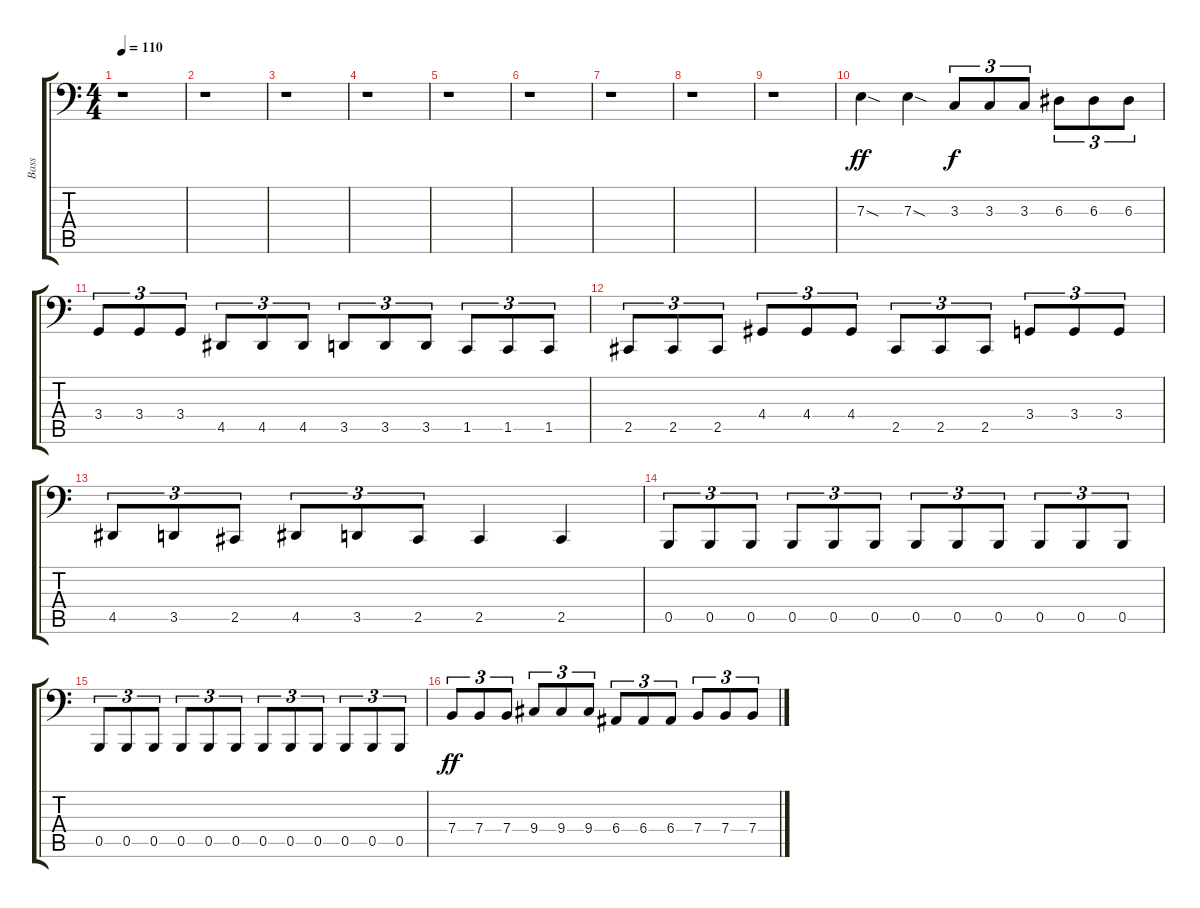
\track ("Bass" "Bass") {instrument electricbasspick}
\staff {score tabs}
\tuning (G2 D2 A1 E1 B0 Gb0) {hide}
\ts (4 4)
\tempo 110
\clef f4
\ks c
r.1{dy ff instrument electricbasspick} |
r.1 |
r.1 |
r.1 |
r.1 |
r.1 |
r.1 |
r.1 |
r.1 |
7.3{sod}.4 7.3{sod}.4 3.3.8{tu (3 2) dy f} 3.3.8{tu (3 2)} 3.3.8{tu (3 2)} 6.3.8{tu (3 2)} 6.3.8{tu (3 2)} 6.3.8{tu (3 2)} |
3.4.8{tu (3 2)} 3.4.8{tu (3 2)} 3.4.8{tu (3 2)} 4.5.8{tu (3 2)} 4.5.8{tu (3 2)} 4.5.8{tu (3 2)} 3.5.8{tu (3 2)} 3.5.8{tu (3 2)} 3.5.8{tu (3 2)} 1.5.8{tu (3 2)} 1.5.8{tu (3 2)} 1.5.8{tu (3 2)} |
2.5.8{tu (3 2)} 2.5.8{tu (3 2)} 2.5.8{tu (3 2)} 4.4.8{tu (3 2)} 4.4.8{tu (3 2)} 4.4.8{tu (3 2)} 2.5.8{tu (3 2)} 2.5.8{tu (3 2)} 2.5.8{tu (3 2)} 3.4.8{tu (3 2)} 3.4.8{tu (3 2)} 3.4.8{tu (3 2)} |
4.5.8{tu (3 2)} 3.5.8{tu (3 2)} 2.5.8{tu (3 2)} 4.5.8{tu (3 2)} 3.5.8{tu (3 2)} 2.5.8{tu (3 2)} 2.5.4 2.5.4 |
0.5.8{tu (3 2)} 0.5.8{tu (3 2)} 0.5.8{tu (3 2)} 0.5.8{tu (3 2)} 0.5.8{tu (3 2)} 0.5.8{tu (3 2)} 0.5.8{tu (3 2)} 0.5.8{tu (3 2)} 0.5.8{tu (3 2)} 0.5.8{tu (3 2)} 0.5.8{tu (3 2)} 0.5.8{tu (3 2)} |
0.5.8{tu (3 2)} 0.5.8{tu (3 2)} 0.5.8{tu (3 2)} 0.5.8{tu (3 2)} 0.5.8{tu (3 2)} 0.5.8{tu (3 2)} 0.5.8{tu (3 2)} 0.5.8{tu (3 2)} 0.5.8{tu (3 2)} 0.5.8{tu (3 2)} 0.5.8{tu (3 2)} 0.5.8{tu (3 2)} |
7.4.8{tu (3 2) dy ff} 7.4.8{tu (3 2)} 7.4.8{tu (3 2)} 9.4.8{tu (3 2)} 9.4.8{tu (3 2)} 9.4.8{tu (3 2)} 6.4.8{tu (3 2)} 6.4.8{tu (3 2)} 6.4.8{tu (3 2)} 7.4.8{tu (3 2)} 7.4.8{tu (3 2)} 7.4.8{tu (3 2)}
